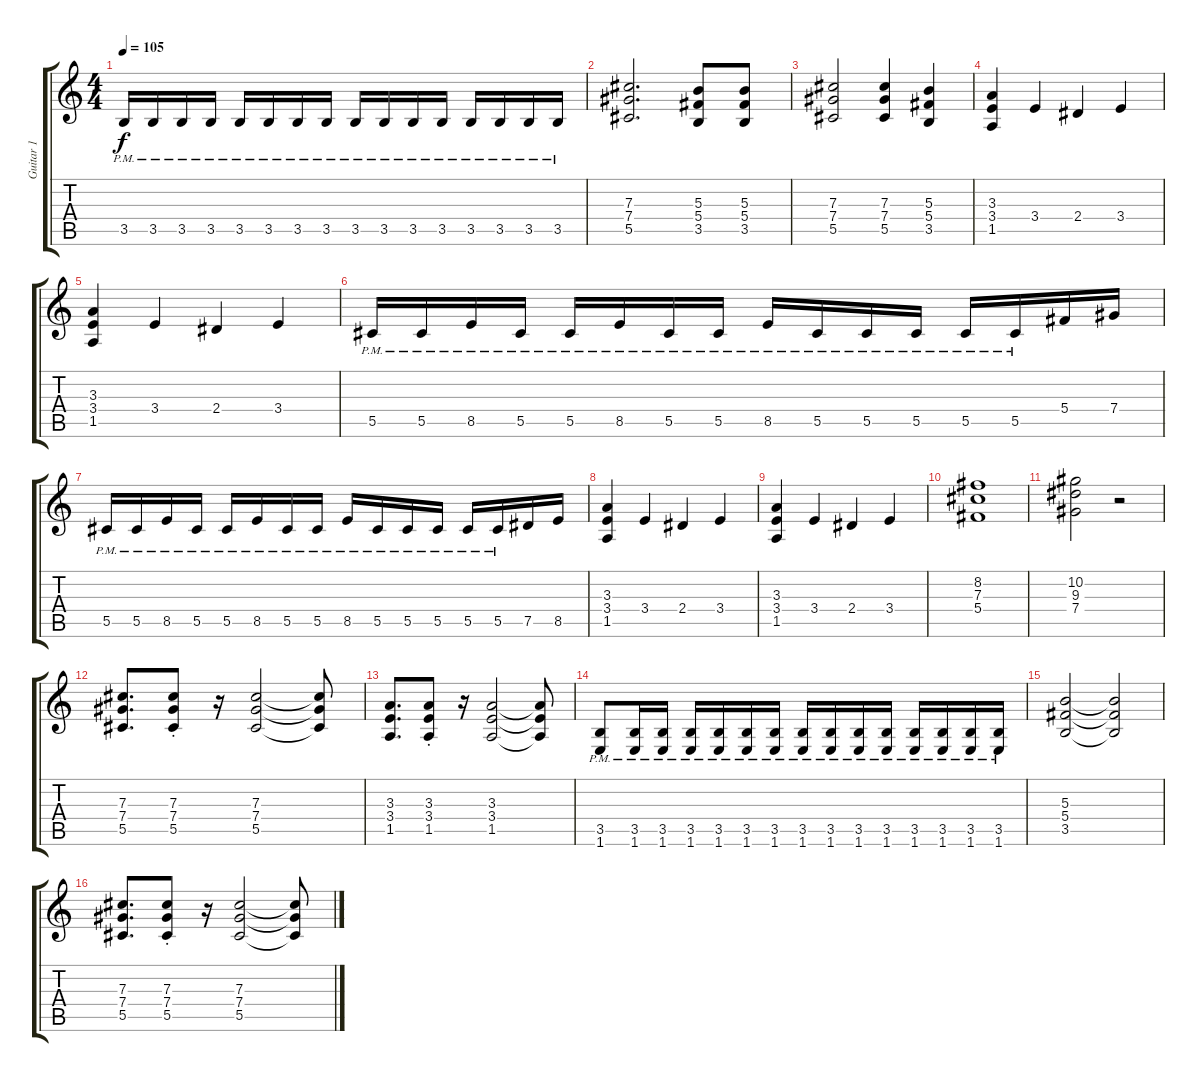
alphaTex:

\track ("Guitar 1" "Guitar 1") {instrument distortionguitar}
\staff {score tabs}
\tuning (Eb4 Bb3 Gb3 Db3 Ab2 Eb2) {hide}
\ts (4 4)
\tempo 105
\clef g2
\ks c
3.5{pm}.16{dy f} 3.5{pm}.16 3.5{pm}.16 3.5{pm}.16 3.5{pm}.16 3.5{pm}.16 3.5{pm}.16 3.5{pm}.16 3.5{pm}.16 3.5{pm}.16 3.5{pm}.16 3.5{pm}.16 3.5{pm}.16 3.5{pm}.16 3.5{pm}.16 3.5{pm}.16 |
(7.3 7.4 5.5).2{d} (5.3 5.4 3.5).8 (5.3 5.4 3.5).8 |
(7.3 7.4 5.5).2 (7.3 7.4 5.5).4 (5.3 5.4 3.5).4 |
(3.3 3.4 1.5).4 3.4.4 2.4.4 3.4.4 |
(3.3 3.4 1.5).4 3.4.4 2.4.4 3.4.4 |
5.5{pm}.16{txt ""} 5.5{pm}.16 8.5{pm}.16 5.5{pm}.16 5.5{pm}.16 8.5{pm}.16 5.5{pm}.16 5.5{pm}.16 8.5{pm}.16 5.5{pm}.16 5.5{pm}.16 5.5{pm}.16 5.5{pm}.16 5.5{pm}.16 5.4.16 7.4.16 |
5.5{pm}.16{txt ""} 5.5{pm}.16 8.5{pm}.16 5.5{pm}.16 5.5{pm}.16 8.5{pm}.16 5.5{pm}.16 5.5{pm}.16 8.5{pm}.16 5.5{pm}.16 5.5{pm}.16 5.5{pm}.16 5.5{pm}.16 5.5{pm}.16 7.5.16 8.5.16 |
(3.3 3.4 1.5).4 3.4.4 2.4.4 3.4.4 |
(3.3 3.4 1.5).4 3.4.4 2.4.4 3.4.4 |
(8.2 7.3 5.4).1 |
(10.2 9.3 7.4).2 r.2 |
(7.3 7.4 5.5).8{d} (7.3 7.4 5.5{st}).8 r.16 (7.3 7.4 5.5).2 (7.3{t} 7.4{t} 5.5{t}).8 |
(3.3 3.4 1.5).8{d} (3.3 3.4 1.5{st}).8 r.16 (3.3 3.4 1.5).2 (3.3{t} 3.4{t} 1.5{t}).8 |
(3.5 1.6{pm}).8 (3.5 1.6{pm}).16 (3.5 1.6{pm}).16 (3.5 1.6{pm}).16 (3.5 1.6{pm}).16 (3.5 1.6{pm}).16 (3.5 1.6{pm}).16 (3.5 1.6{pm}).16 (3.5 1.6{pm}).16 (3.5 1.6{pm}).16 (3.5 1.6{pm}).16 (3.5 1.6{pm}).16 (3.5 1.6{pm}).16 (3.5 1.6{pm}).16 (3.5 1.6{pm}).16 |
(5.3 5.4 3.5).2 (5.3{t} 5.4{t} 3.5{t}).2 |
(7.3 7.4 5.5).8{d} (7.3 7.4 5.5{st}).8 r.16 (7.3 7.4 5.5).2 (7.3{t} 7.4{t} 5.5{t}).8
